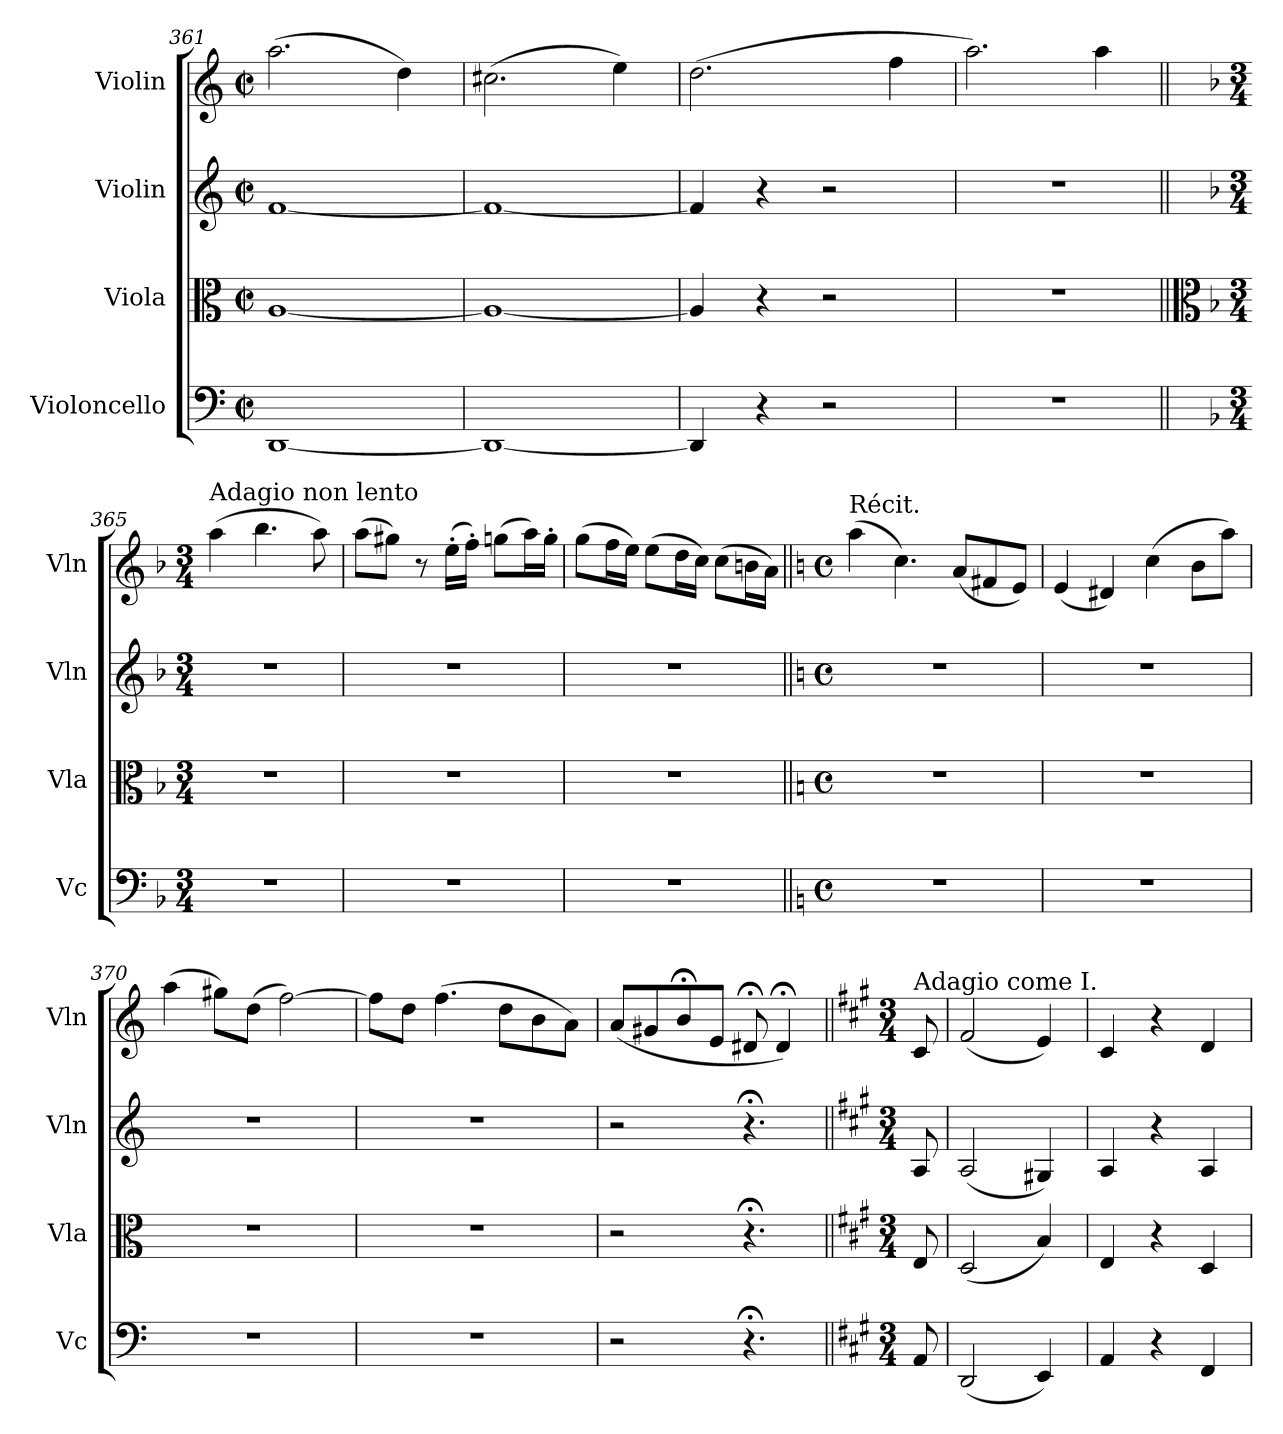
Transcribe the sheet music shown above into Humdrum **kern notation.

**kern	**kern	**kern	**kern
*part4	*part3	*part2	*part1
*staff4	*staff3	*staff2	*staff1
*I"Violoncello	*I"Viola	*I"Violin	*I"Violin
*I'Vc	*I'Vla	*I'Vln	*I'Vln
*clefF4	*clefC3	*clefG2	*clefG2
*k[]	*k[]	*k[]	*k[]
*M2/2	*M2/2	*M2/2	*M2/2
*met(c|)	*met(c|)	*met(c|)	*met(c|)
=361	=361	=361	=361
[1DD	[1A	[1f	(2.aa\
.	.	.	4dd\)
=362	=362	=362	=362
1DD_	1A_	1f_	(2.cc#X\
.	.	.	4ee\)
=363	=363	=363	=363
4DD/]	4A/]	4f/]	(2.dd\
4r	4r	4r	.
2r	2r	2r	.
.	.	.	4ff\
=364	=364	=364	=364
1r	1r	1r	2.aa\)
.	.	.	4aa\
=365||	=365||	=365||	=365||
*	*clefC3	*	*
*k[b-]	*k[b-]	*k[b-]	*k[b-]
*M3/4	*M3/4	*M3/4	*M3/4
!	!	!	!LO:TX:a:t=Adagio non lento
2.r	2.r	2.r	(4aa\
.	.	.	4.bb-\
.	.	.	8aa\)
=366	=366	=366	=366
2.r	2.r	2.r	(8aa\L
.	.	.	8gg#X\J)
.	.	.	8r
.	.	.	(16ee'\LL
.	.	.	16ff'\JJ)
.	.	.	(8ggn\L
.	.	.	16aa\L)
.	.	.	16gg'\JJ
=367	=367	=367	=367
2.r	2.r	2.r	(8gg\L
.	.	.	16ff\L
.	.	.	16ee\JJ)
.	.	.	(8ee\L
.	.	.	16dd\L
.	.	.	16cc\JJ)
.	.	.	(8cc\L
.	.	.	16bn\L
.	.	.	16a\JJ)
=368||	=368||	=368||	=368||
*k[]	*k[]	*k[]	*k[]
*M4/4	*M4/4	*M4/4	*M4/4
*met(c)	*met(c)	*met(c)	*met(c)
!	!	!	!LO:TX:a:t=Récit.
1r	1r	1r	(4aa\
.	.	.	4.cc\)
.	.	.	(8a/L
.	.	.	8f#X/
.	.	.	8e/J)
=369	=369	=369	=369
1r	1r	1r	(4e/
.	.	.	4d#X/)
.	.	.	(4cc\
.	.	.	8b\L
.	.	.	8aa\J)
=370	=370	=370	=370
1r	1r	1r	(4aa\
.	.	.	8gg#X\L)
.	.	.	(8dd\J
.	.	.	[2ff\)
=371	=371	=371	=371
1r	1r	1r	8ff\L]
.	.	.	8dd\J
.	.	.	(4.ff\
.	.	.	8dd\L
.	.	.	8b\
.	.	.	8a\J)
=372	=372	=372	=372
2r	2r	2r	(8a/L
.	.	.	8g#X/
.	.	.	8b;</
.	.	.	8e/J
4.r;<	4.r;<	4.r;<	8d#X;</
.	.	.	4d#;</)
=372X1||	=372X1||	=372X1||	=372X1||
*k[f#c#g#]	*k[f#c#g#]	*k[f#c#g#]	*k[f#c#g#]
*M3/4	*M3/4	*M3/4	*M3/4
!	!	!	!LO:TX:a:t=Adagio come I.
8AA/	8E/	8A/	8c#/
=373	=373	=373	=373
(2DD/	(2D/	(2A/	(2f#/
4EE/)	4B/)	4G#X/)	4e/)
=374	=374	=374	=374
4AA/	4E/	4A/	4c#/
4r	4r	4r	4r
4FF#/	4D/	4A/	4d/
=	=	=	=
*-	*-	*-	*-
